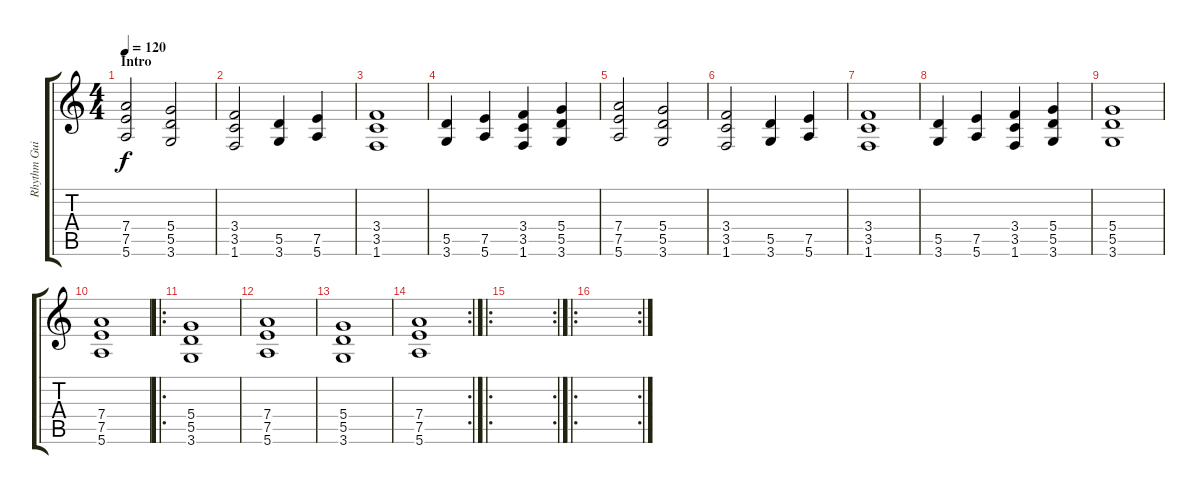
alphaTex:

\track ("Rhythm Guitar" "Rhythm Gui") {instrument distortionguitar}
\staff {score tabs}
\tuning (E4 B3 G3 D3 A2 E2) {hide}
\ts (4 4)
\section ("" "Intro")
\tempo 120
\clef g2
\ks c
(7.4 7.5 5.6).2{dy f instrument distortionguitar} (5.4 5.5 3.6).2 |
(3.4 3.5 1.6).2 (5.5 3.6).4 (7.5 5.6).4 |
(3.4 3.5 1.6).1 |
(5.5 3.6).4 (7.5 5.6).4 (3.4 3.5 1.6).4 (5.4 5.5 3.6).4 |
(7.4 7.5 5.6).2 (5.4 5.5 3.6).2 |
(3.4 3.5 1.6).2 (5.5 3.6).4 (7.5 5.6).4 |
(3.4 3.5 1.6).1 |
(5.5 3.6).4 (7.5 5.6).4 (3.4 3.5 1.6).4 (5.4 5.5 3.6).4 |
(5.4 5.5 3.6).1 |
(7.4 7.5 5.6).1 |
\ro
(5.4 5.5 3.6).1 |
(7.4 7.5 5.6).1 |
(5.4 5.5 3.6).1 |
\rc 2
(7.4 7.5 5.6).1 |
\ro
\rc 2
|
\ro
\rc 2
